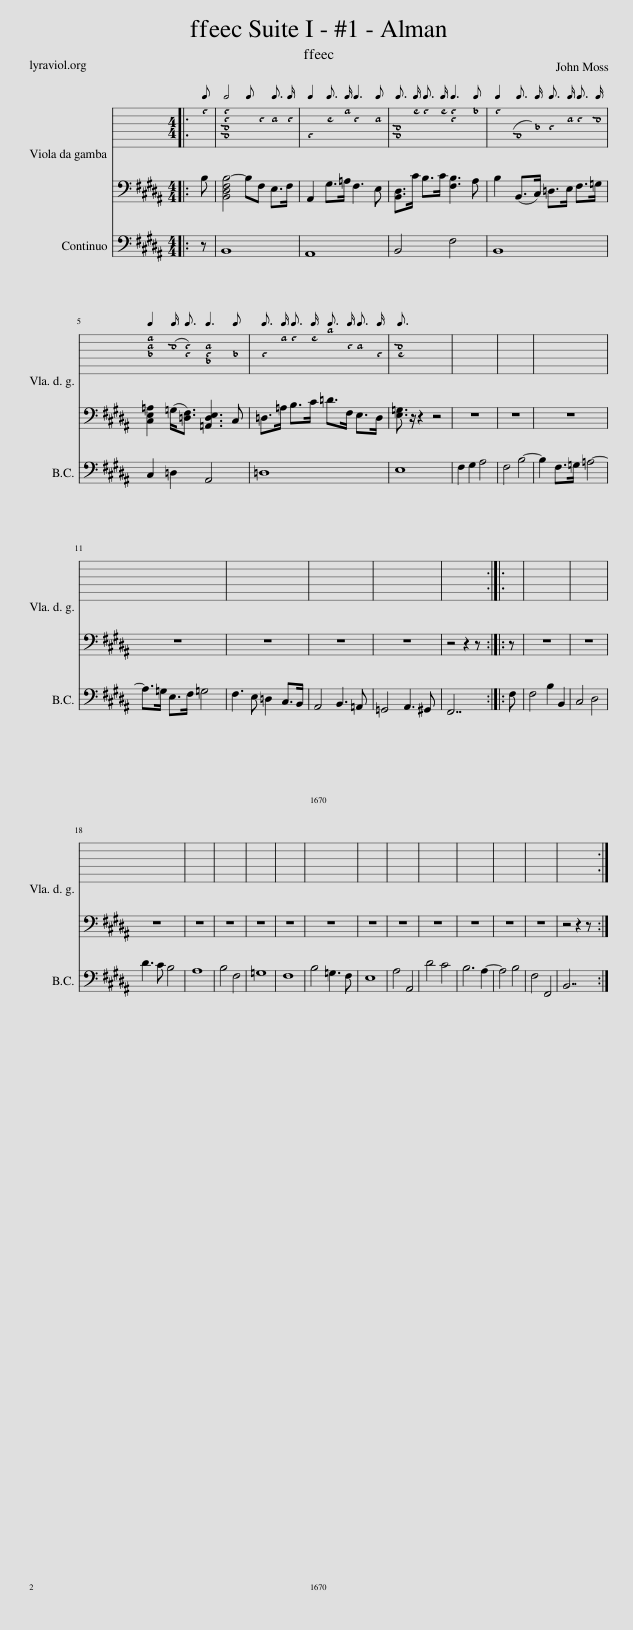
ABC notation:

X:1
%%score { 1 | 2 } 3
L:1/8
M:4/4
I:linebreak $
K:B
V:1 tab stafflines=6 strings="F2,G2,C3,E3,A3,D4 nostems"
V:2 bass
V:3 bass
V:1
|: !2!B, | [!5!B,,!4!D,!3!F,!2!B,-]4 !2!B, !3!F, !3!E,3/2 !3!F,/ | !5!A,,2 !3!G,3/2 !2!=A,/ !3!F,3 !3!E, | [!5!B,,!4!D,]3/2 !2!C/ !2!B,3/2 !2!C/ [!3!F,!2!B,]3 !2!A, | !2!B,2 (!5!B,,3/2 !4!C,/) !4!=D,3/2 !3!E,/ !3!F,3/2 !3!=G,/ |$ %5
 [!4!C,!3!E,!2!=A,]2 (!3!=G,/ [!4!=D,!3!F,]3/2) [!5!=A,,!4!D,!3!E,]3 !4!C, | !4!=D,3/2 !2!=A,/ !2!B,3/2 !2!=C/ !1!=D3/2 !3!F,/ !3!E,3/2 !4!D,/ | [!4!E,!3!=G,]3/2 x/ x2 x4 | x8 | x8 | %10
 x8 |$ x8 | x8 | x8 | x8 | %15
 x4 x2 x :: x | x8 | x8 |$ x8 | %20
 x8 | x8 | x8 | x8 | x8 | %25
 x8 | x8 | x8 | x8 | x8 | %30
 x8 | x4 x2 x :| %32
V:2
|: B, | [B,,D,F,B,-]4 B,F, E,>F, | A,,2 G,>=A, F,3 E, | [B,,D,]>C B,>C [F,B,]3 A, | B,2 (B,,>C,) =D,>E, F,>=G, |$ %5
 [C,E,=A,]2 (=G,<[=D,F,]) [=A,,D,E,]3 C, | =D,>=A, B,>C =D>F, E,>D, | [E,=G,]3/2 z/ z2 z4 | z8 | z8 | %10
 z8 |$ z8 | z8 | z8 | z8 | %15
 z4 z2 z :: z | z8 | z8 |$ z8 | %20
 z8 | z8 | z8 | z8 | z8 | %25
 z8 | z8 | z8 | z8 | z8 | %30
 z8 | z4 z2 z :| %32
V:3
|: z | B,,8 | A,,8 | B,,4 F,4 | B,,8 |$ %5
 C,2 =D,2 A,,4 | =D,8 | E,8 | F,2 G,2 A,4 | F,4 B,4- | %10
 B,2 F,>=G, =A,4- |$ A,>=G, E,>F, =G,4 | F,3 E, =D,2 C,>B,, | A,,4 B,,3 =A,, | =G,,4 A,,3 ^G,, | %15
 F,,7 :: F, | F,4 B,2 B,,2 | C,4 D,4 |$ D3 C B,4 | %20
 A,8 | B,4 F,4 | =G,8 | F,8 | B,4 =G,3 F, | %25
 E,8 | A,4 A,,4 | D4 C4 | B,6 A,2- | A,4 B,4 | %30
 F,4 F,,4 | B,,7 :| %32
